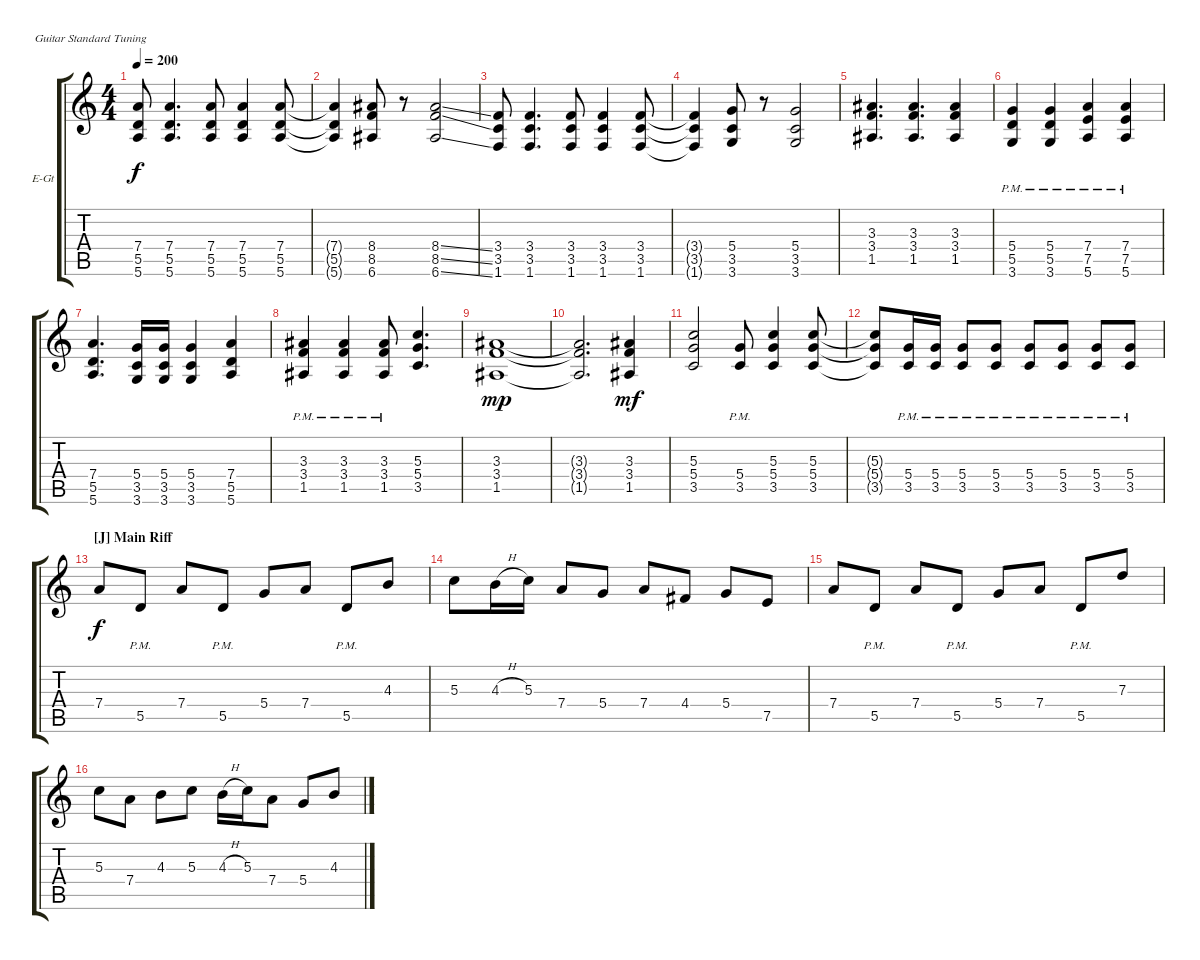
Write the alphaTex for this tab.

\defaultSystemsLayout 4
\bracketExtendMode groupsimilarinstruments
\firstSystemTrackNameOrientation horizontal
\otherSystemsTrackNameOrientation horizontal
\track ("EADGBE/Standard tuning" "E-Gt") {mute instrument distortionguitar}
\staff {score tabs}
\tuning (E4 B3 G3 D3 A2 E2)
\ts (4 4)
\tempo 200
\clef g2
\scale
0.333333
\ks c
(5.5 7.4 5.6).8{dy f} (5.5 7.4 5.6).4{d} (5.5 7.4 5.6).8 (5.5 7.4 5.6).4 (5.5 7.4 5.6).8 |
\scale
0.333333 (5.5{t} 7.4{t} 5.6{t}).4 (8.5 8.4 6.6).8 r.8 (8.5{ss} 8.4{ss} 6.6{ss}).2 |
\scale
0.333333 (1.6 3.5 3.4).8 (1.6 3.5 3.4).4{d} (1.6 3.5 3.4).8 (1.6 3.5 3.4).4 (1.6 3.5 3.4).8 |
\scale
0.333333 (1.6{t} 3.5{t} 3.4{t}).4 (3.6 3.5 5.4).8 r.8 (3.6 3.5 5.4).2 |
\scale
0.333333 (1.5 3.4 3.3).4{d} (1.5 3.4 3.3).4{d} (1.5 3.4 3.3).4 |
\scale
0.333333 (3.6{pm} 5.4{pm} 5.5{pm}).4 (3.6{pm} 5.4{pm} 5.5{pm}).4 (7.5{pm} 7.4{pm} 5.6{pm}).4 (7.5{pm} 7.4{pm} 5.6{pm}).4 |
\scale
0.333333 (5.5 7.4 5.6).4{d} (3.6 3.5 5.4).16 (3.6 3.5 5.4).16 (3.6 3.5 5.4).4 (5.5 7.4 5.6).4 |
\scale
0.333333 (1.5{pm} 3.4{pm} 3.3{pm}).4 (1.5{pm} 3.4{pm} 3.3{pm}).4 (1.5{pm} 3.4{pm} 3.3{pm}).8 (3.5 5.4 5.3).4{d} |
\scale
0.333333 (1.5 3.4 3.3).1{dy mp} |
\scale
0.333333 (3.4{t} 1.5{t} 3.3{t}).2{d} (1.5 3.4 3.3).4{dy mf} |
\scale
0.333333 (3.5 5.3 5.4).2 (3.5{pm} 5.4{pm}).8 (3.5 5.4 5.3).4 (3.5 5.3 5.4).8 |
\scale
0.333333 (3.5{t} 5.3{t} 5.4{t}).8 (3.5{pm} 5.4{pm}).16 (3.5{pm} 5.4{pm}).16 (3.5{pm} 5.4{pm}).8 (3.5{pm} 5.4{pm}).8 (3.5{pm} 5.4{pm}).8 (3.5{pm} 5.4{pm}).8 (3.5{pm} 5.4{pm}).8 (3.5{pm} 5.4{pm}).8 |
\section ("J" "Main Riff")
\scale
0.333333 7.4.8{dy f} 5.5{pm}.8 7.4.8 5.5{pm}.8 5.4.8 7.4.8 5.5{pm}.8 4.3.8 |
\scale
0.333333 5.3.8 4.3{h}.16 5.3.16 7.4.8 5.4.8 7.4.8 4.4.8 5.4.8 7.5.8 |
\scale
0.333333 7.4.8 5.5{pm}.8 7.4.8 5.5{pm}.8 5.4.8 7.4.8 5.5{pm}.8 7.3.8 |
\scale
0.333333 5.3.8 7.4.8 4.3.8 5.3.8 4.3{h}.16 5.3.16 7.4.8 5.4.8 4.3.8
